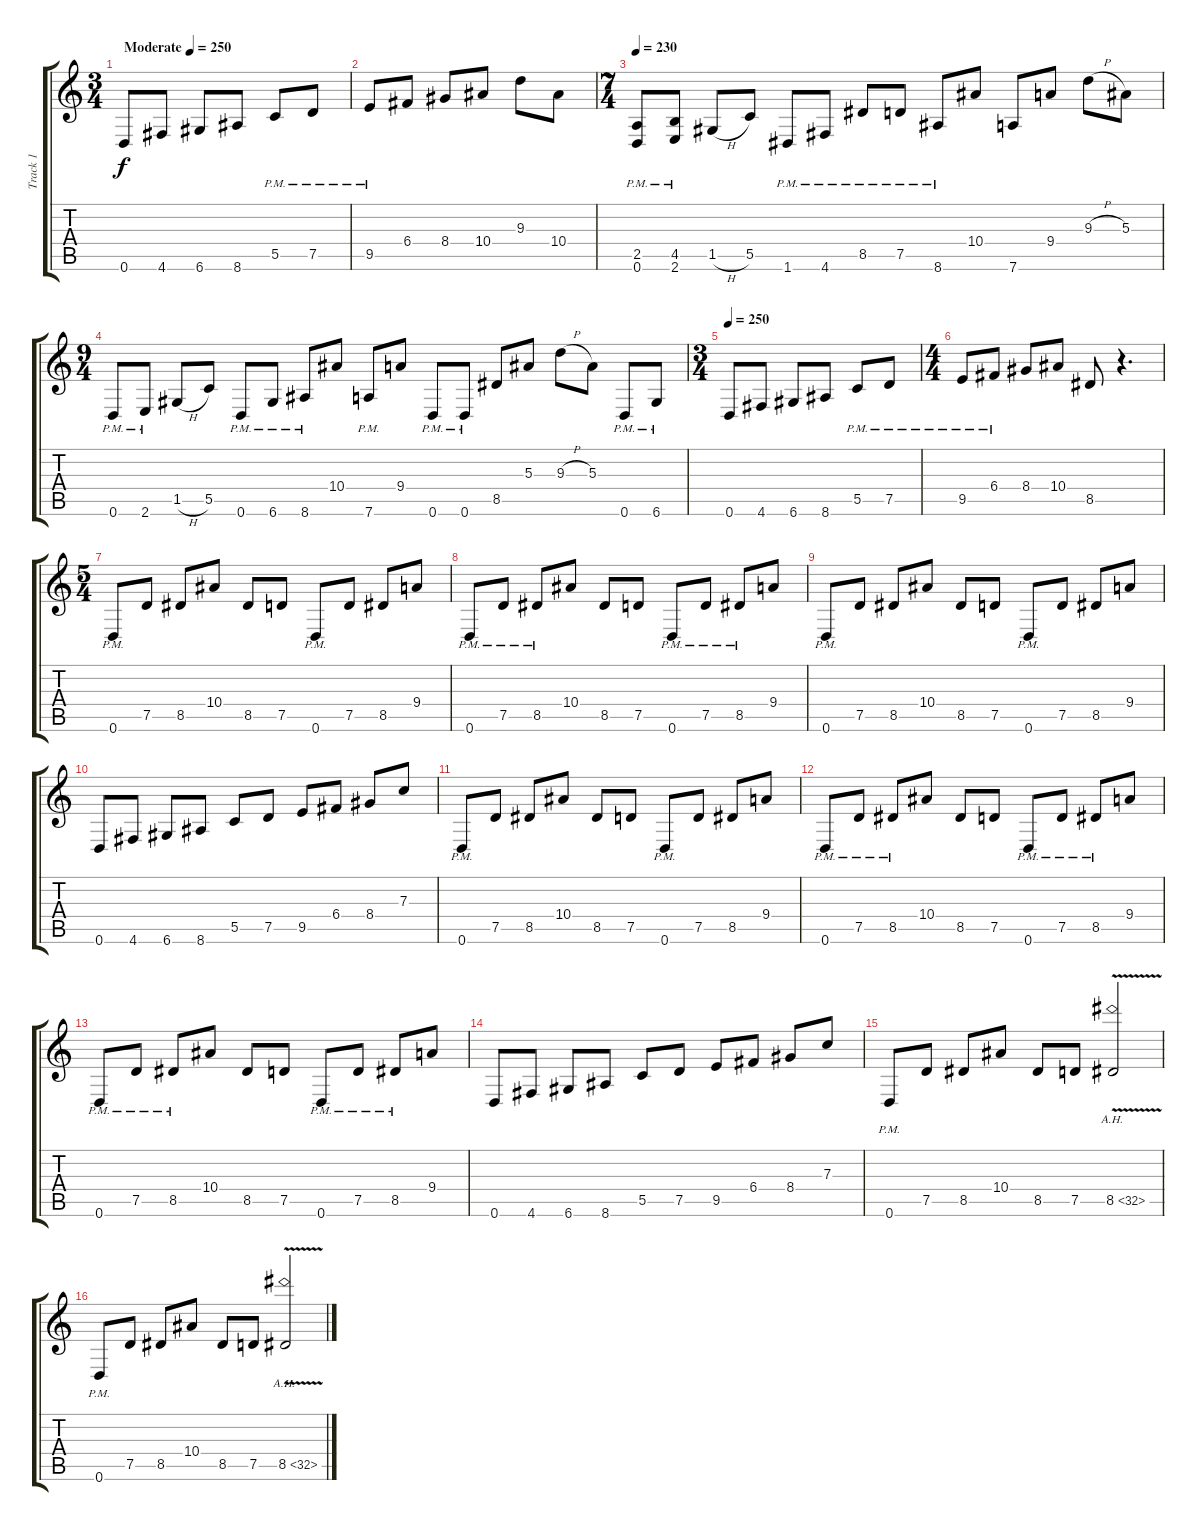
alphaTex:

\track ("Track 1" "Track 1") {instrument distortionguitar}
\staff {score tabs}
\tuning (D4 A3 F3 C3 G2 D2) {hide}
\ts (3 4)
\tempo (250 "Moderate")
\clef g2
\ks c
0.6.8{dy f instrument distortionguitar} 4.6.8 6.6.8 8.6.8 5.5{pm}.8 7.5{pm}.8 |
9.5{pm}.8 6.4.8 8.4.8 10.4.8 9.3.8 10.4.8 |
\ts (7 4)
\tempo 230
(2.5{pm} 0.6).8 (4.5{pm} 2.6).8 1.5{h}.8 5.5.8 1.6{pm}.8 4.6{pm}.8 8.5{pm}.8 7.5{pm}.8 8.6{pm}.8 10.4.8 7.6.8 9.4.8 9.3{h}.8 5.3.8 |
\ts (9 4)
0.6{pm}.8 2.6{pm}.8 1.5{h}.8 5.5.8 0.6{pm}.8 6.6{pm}.8 8.6{pm}.8 10.4.8 7.6{pm}.8 9.4.8 0.6{pm}.8 0.6{pm}.8 8.5.8 5.3.8 9.3{h}.8 5.3.8 0.6{pm}.8 6.6{pm}.8 |
\ts (3 4)
\tempo 250
0.6.8 4.6.8 6.6.8 8.6.8 5.5{pm}.8 7.5{pm}.8 |
\ts (4 4)
9.5{pm}.8 6.4{pm}.8 8.4.8 10.4.8 8.5.8 r.4{d} |
\ts (5 4)
0.6{pm}.8 7.5.8 8.5.8 10.4.8 8.5.8 7.5.8 0.6{pm}.8 7.5.8 8.5.8 9.4.8 |
0.6{pm}.8 7.5{pm}.8 8.5{pm}.8 10.4.8 8.5.8 7.5.8 0.6{pm}.8 7.5{pm}.8 8.5{pm}.8 9.4.8 |
0.6{pm}.8 7.5.8 8.5.8 10.4.8 8.5.8 7.5.8 0.6{pm}.8 7.5.8 8.5.8 9.4.8 |
0.6.8 4.6.8 6.6.8 8.6.8 5.5.8 7.5.8 9.5.8 6.4.8 8.4.8 7.3.8 |
0.6{pm}.8 7.5.8 8.5.8 10.4.8 8.5.8 7.5.8 0.6{pm}.8 7.5.8 8.5.8 9.4.8 |
0.6{pm}.8 7.5{pm}.8 8.5{pm}.8 10.4.8 8.5.8 7.5.8 0.6{pm}.8 7.5{pm}.8 8.5{pm}.8 9.4.8 |
0.6{pm}.8 7.5{pm}.8 8.5{pm}.8 10.4.8 8.5.8 7.5.8 0.6{pm}.8 7.5{pm}.8 8.5{pm}.8 9.4.8 |
0.6.8 4.6.8 6.6.8 8.6.8 5.5.8 7.5.8 9.5.8 6.4.8 8.4.8 7.3.8 |
0.6{pm}.8 7.5.8 8.5.8 10.4.8 8.5.8 7.5.8 8.5{ah 24 v}.2 |
0.6{pm}.8 7.5.8 8.5.8 10.4.8 8.5.8 7.5.8 8.5{ah 24 v}.2
